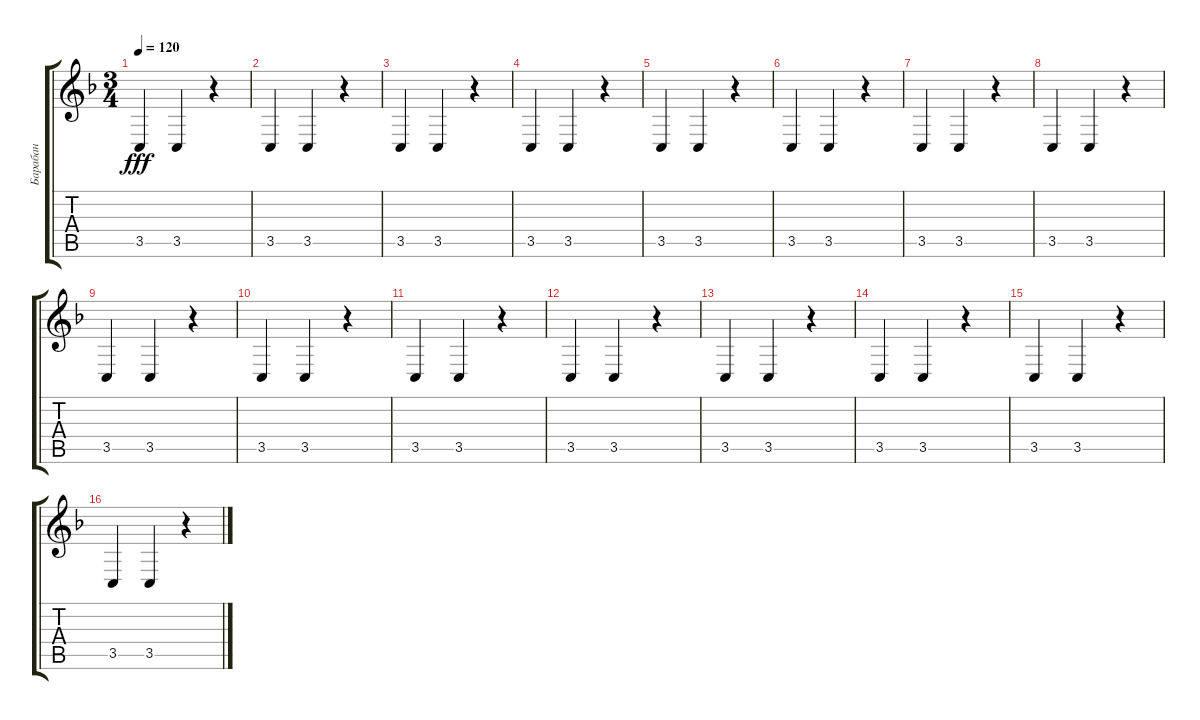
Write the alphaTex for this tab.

\track ("Барабан" "Барабан") {instrument taikodrum}
\staff {score tabs}
\tuning (E4 B3 G3 D3 A2 E2) {hide}
\ts (3 4)
\tempo 120
\clef g2
\ks dminor
3.5.4{dy fff} 3.5.4 r.4 |
3.5.4 3.5.4 r.4 |
3.5.4 3.5.4 r.4 |
3.5.4 3.5.4 r.4 |
3.5.4 3.5.4 r.4 |
3.5.4 3.5.4 r.4 |
3.5.4 3.5.4 r.4 |
3.5.4 3.5.4 r.4 |
3.5.4 3.5.4 r.4 |
3.5.4 3.5.4 r.4 |
3.5.4 3.5.4 r.4 |
3.5.4 3.5.4 r.4 |
3.5.4 3.5.4 r.4 |
3.5.4 3.5.4 r.4 |
3.5.4 3.5.4 r.4 |
3.5.4 3.5.4 r.4
